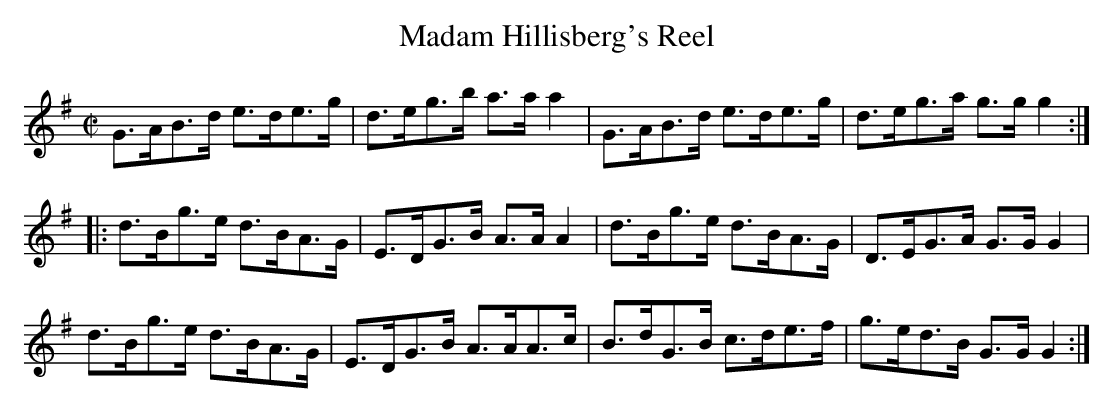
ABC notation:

X:1
T:Madam Hillisberg's Reel
M:C|
L:1/8
K:G
G>AB>d e>de>g|d>eg>b a>a a2|G>AB>d e>de>g|d>eg>a g>g g2:|
|:d>Bg>e d>BA>G|E>DG>B A>A A2|d>Bg>e d>BA>G|D>EG>A G>G G2|
d>Bg>e d>BA>G|E>DG>B A>AA>c|B>dG>B c>de>f|g>ed>B G>GG2:|
